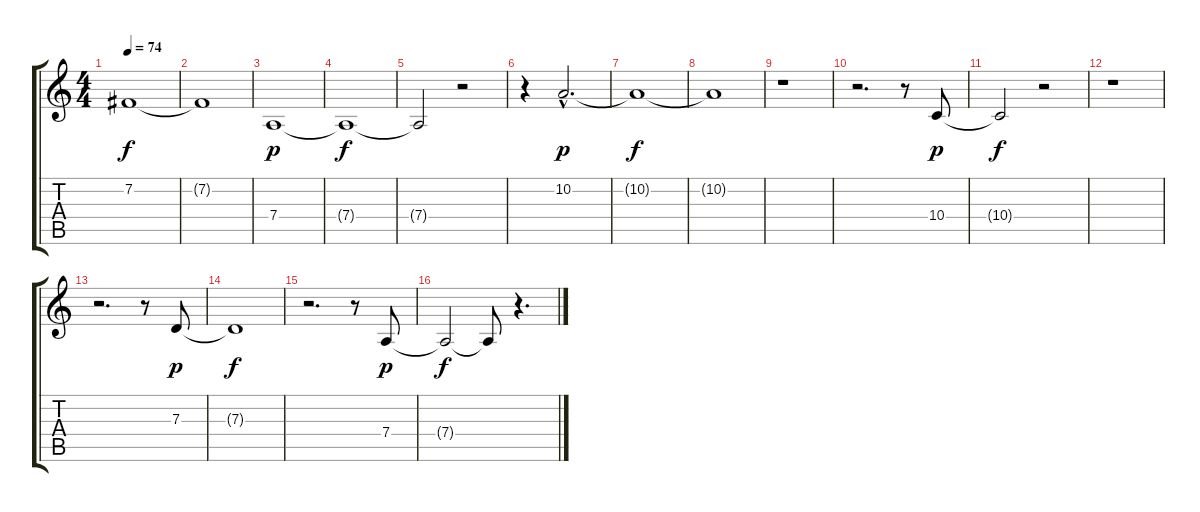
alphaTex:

\track "" {instrument stringensemble1}
\staff {score tabs}
\tuning (E4 B3 G3 D3 A2 E2) {hide}
\ts (4 4)
\tempo 74
\clef g2
\ks c
7.2{t}.1{dy f} |
7.2{t}.1 |
7.4.1{dy p} |
7.4{t}.1{dy f} |
7.4{t}.2 r.2 |
r.4 10.2{hac}.2{d dy p} |
10.2{t}.1{dy f} |
10.2{t}.1 |
r.1 |
r.2{d} r.8 10.4.8{dy p} |
10.4{t}.2{dy f} r.2 |
r.1 |
r.2{d} r.8 7.3.8{dy p} |
7.3{t}.1{dy f} |
r.2{d} r.8 7.4.8{dy p} |
7.4{t}.2{dy f} 7.4{t}.8 r.4{d}
